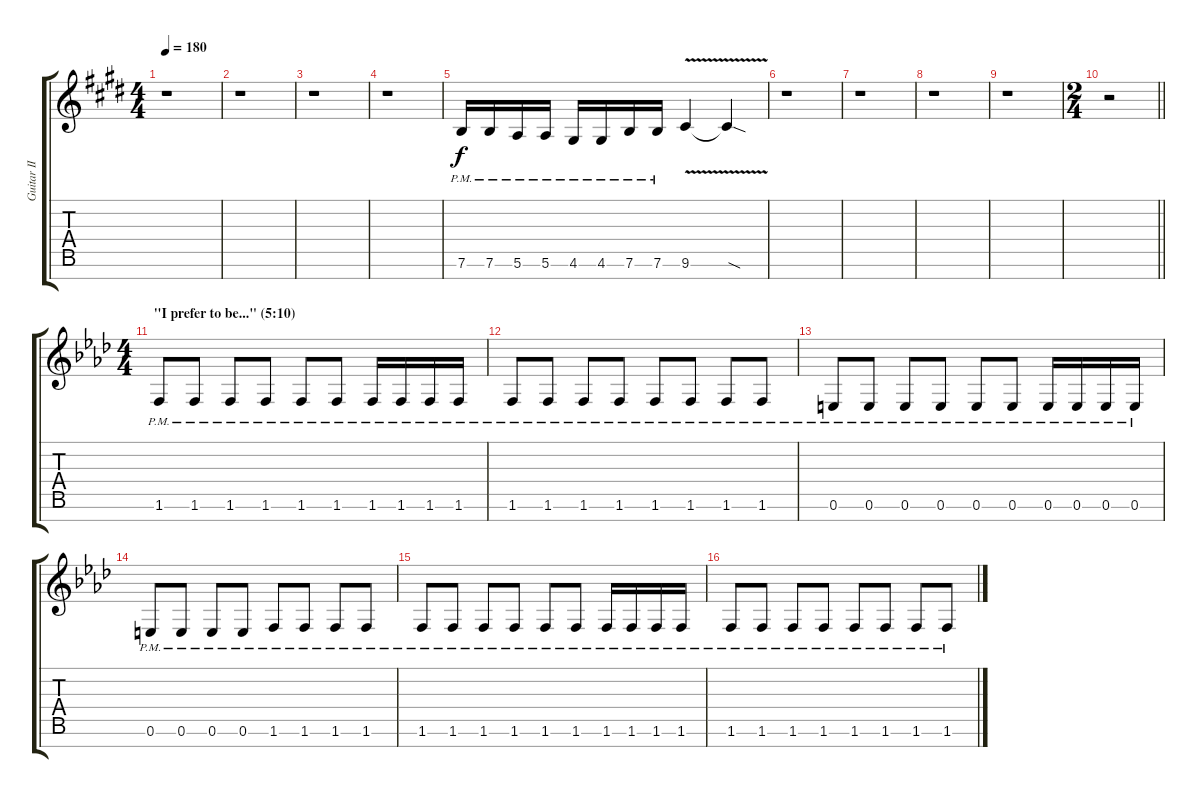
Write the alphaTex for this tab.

\track ("Guitar II" "Guitar II") {instrument distortionguitar}
\staff {score tabs}
\tuning (E4 B3 G3 D3 A2 E2 B1) {hide}
\ts (4 4)
\tempo 180
\clef g2
\ks c#minor
r.1{dy f} |
r.1 |
r.1 |
r.1 |
7.6{pm}.16 7.6{pm}.16 5.6{pm}.16 5.6{pm}.16 4.6{pm}.16 4.6{pm}.16 7.6{pm}.16 7.6{pm}.16 9.6{v}.4 9.6{sod t}.4 |
r.1 |
r.1 |
r.1 |
r.1 |
\ts (2 4)
\barLineRight lightlight
r.2 |
\ts (4 4)
\section ("" "\"I prefer to be...\" (5:10)")
\ks fminor
1.6{pm}.8{volume 15} 1.6{pm}.8 1.6{pm}.8 1.6{pm}.8 1.6{pm}.8 1.6{pm}.8 1.6{pm}.16 1.6{pm}.16 1.6{pm}.16 1.6{pm}.16 |
1.6{pm}.8 1.6{pm}.8 1.6{pm}.8 1.6{pm}.8 1.6{pm}.8 1.6{pm}.8 1.6{pm}.8 1.6{pm}.8 |
0.6{pm}.8 0.6{pm}.8 0.6{pm}.8 0.6{pm}.8 0.6{pm}.8 0.6{pm}.8 0.6{pm}.16 0.6{pm}.16 0.6{pm}.16 0.6{pm}.16 |
0.6{pm}.8 0.6{pm}.8 0.6{pm}.8 0.6{pm}.8 1.6{pm}.8 1.6{pm}.8 1.6{pm}.8 1.6{pm}.8 |
1.6{pm}.8 1.6{pm}.8 1.6{pm}.8 1.6{pm}.8 1.6{pm}.8 1.6{pm}.8 1.6{pm}.16 1.6{pm}.16 1.6{pm}.16 1.6{pm}.16 |
1.6{pm}.8 1.6{pm}.8 1.6{pm}.8 1.6{pm}.8 1.6{pm}.8 1.6{pm}.8 1.6{pm}.8 1.6{pm}.8
